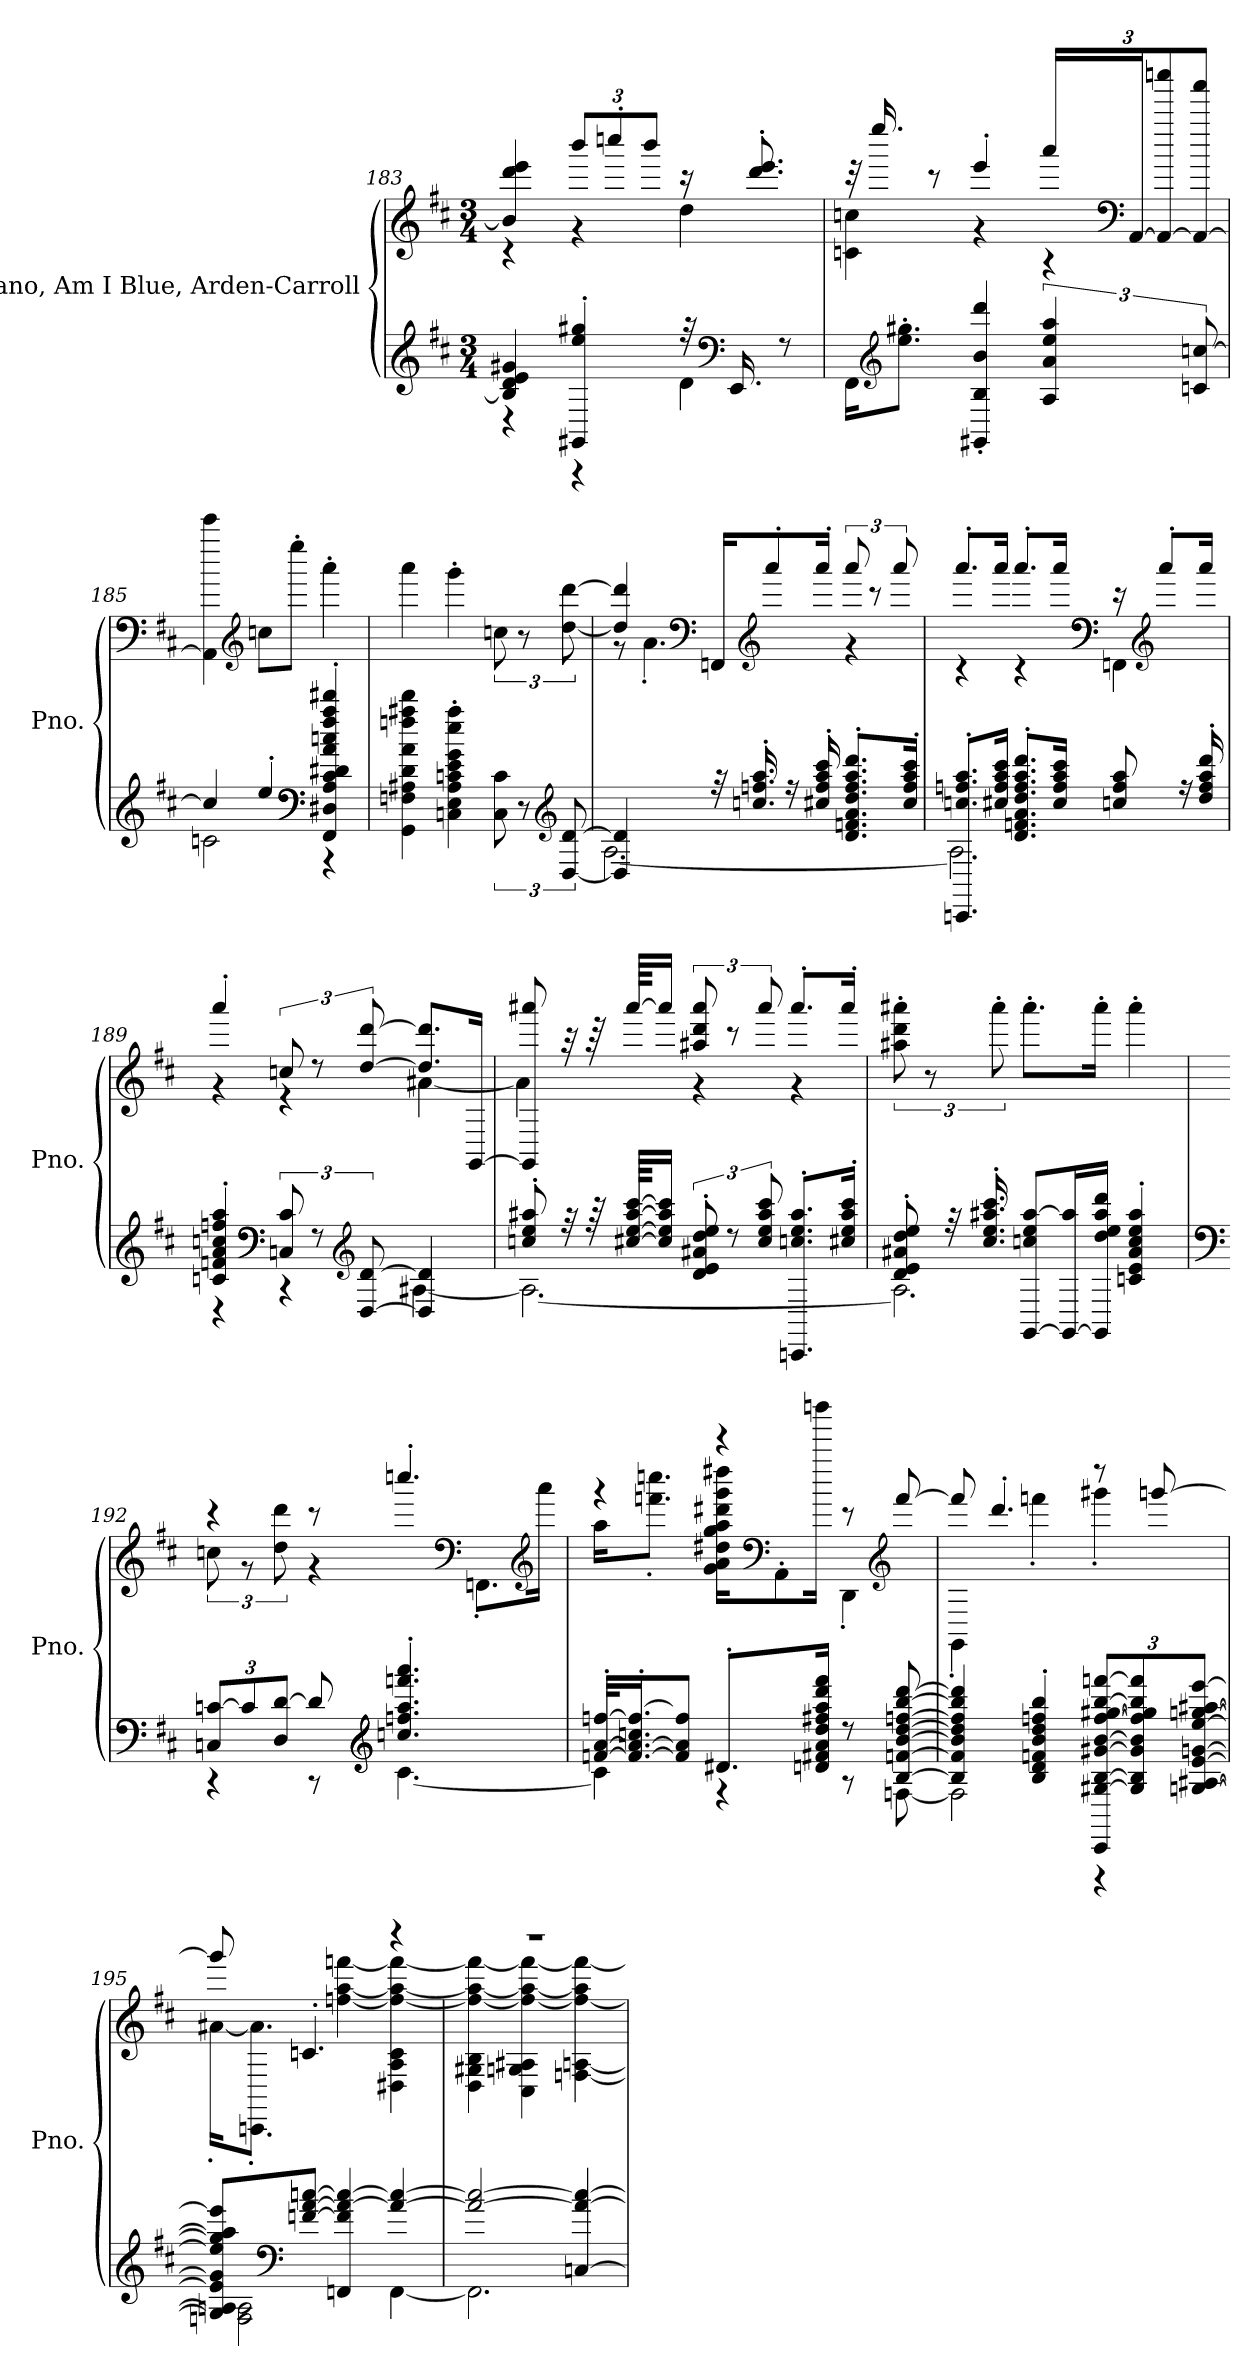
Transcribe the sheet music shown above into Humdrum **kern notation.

**kern	**kern
*part1	*part1
*staff2	*staff1
*I"Piano, Am I Blue, Arden-Carroll	*
*I'Pno.	*
*clefG2	*clefG2
*k[f#c#]	*k[f#c#]
*M3/4	*M3/4
=183	=183
*^	*^
4B/] 4d/ 4e/ 4g#X/	4r	4b/] 4ddd/ 4eee/	4r
*	*	*Xbrackettup	*
4GG#X/' 4ee/' 4gg#X/'	4r	12bbb/L	4r
.	.	12ccccn'/	.
.	.	12bbb/J	.
32r	4d\	16r	4dd\
*clefF4	*	*	*
16.EE/	.	.	.
.	.	8.ddd/' 8.eee/'	.
8r	.	.	.
*v	*v	*	*
=184	=184	=184
16FF#\KL	32r	4cn\ 4ccn\
.	16.eeee/	.
*clefG2	*	*
8.ee\' 8.gg#X\'J	.	.
.	8r	.
4GG#X/' 4B/' 4b/' 4ddd/'	4eee'/	4r
6A/ 6a/ 6ee/ 6aa/	24aaa/LL	4r
*	*clefF4	*
.	[24AA/J	.
.	12AA/_ 12ccccn/	.
12cn/ [12ccn/	12AA/_ 12aaa/J	.
*	*v	*v
!!LO:LB:g=z
=185	=185
*^	*
4cc/]	2cn\	4AA\] 4eee\
*	*	*clefG2
4ee'/	.	8ccn\L
.	.	8eeee'\J
*clefF4	*	*
4FF#/' 4D#X/' 4A/' 4c/' 4d#X/' 4a/' 4ccn/' 4ff#/' 4aa/' 4ddd#X/'	4r	4aaa'\
*v	*v	*
=186	=186
4GG\ 4Fn\ 4A#X\ 4d\ 4a\ 4ffn\ 4aa#X\ 4ddd\	4aaa\
4Cn\' 4E\' 4A#\' 4cn\' 4e\' 4g\' 4ee\' 4aa#\'	4ggg'\
*	*brackettup
12C\ 12c\	12ccn\
12r	12r
*clefG2	*
[12D/ [12d/	[12dd\ [12ddd\
=187	=187
*^	*^
4D/] 4d/]	[2.A\	4dd/] 4ddd/]	8r
.	.	.	4.a'\
*	*	*clefF4	*
32r	.	16FFn/KL	.
16.ccn/' 16.ffn/' 16.aa/'	.	.	.
*	*	*clefG2	*
.	.	8aaa'/	.
16r	.	.	.
16cc#X/' 16ff/' 16aa/' 16ccc#/'	.	16aaa'/Jk	.
8.d/' 8.fn/' 8.a/' 8.dd/' 8.ff/' 8.aa/' 8.ddd/'L	.	12aaa/	4r
.	.	12r	.
.	.	12aaa/	.
16cc#/' 16ff/' 16aa/' 16ccc#/'Jk	.	.	.
!!LO:PB:g=z	!!
=188	=188	=188	=188
8.CCn/' 8.ccn/' 8.ffn/' 8.aa/'L	2.A\]	8.aaa'/L	4r
16cc#X/ 16ff/ 16aa/ 16ccc#/Jk	.	16aaa/Jk	.
8.d/' 8.fn/' 8.a/' 8.dd/' 8.ff/' 8.aa/' 8.ddd/'L	.	8.aaa'/L	4r
16cc#/ 16ff/ 16aa/ 16ccc#/Jk	.	16aaa/Jk	.
*	*	*clefF4	*
8ccn/ 8ff/ 8aa/	.	16r	4FFn\
*	*	*clefG2	*
.	.	8aaa'/L	.
16r	.	.	.
16dd/' 16ff/' 16aa/' 16ddd/'	.	16aaa/Jk	.
=189	=189	=189	=189
4cn/' 4fn/' 4a/' 4ccn/' 4ffn/' 4aa/'	4r	4aaa'/	4r
*clefF4	*	*	*
12Cn/ 12c/	4r	12ccn/	4r
12r	.	12r	.
*clefG2	*	*	*
[12D/ [12d/	.	[12dd/ [12ddd/	.
4D/] 4d/]	[4A#X\	8.dd/] 8.ddd/]L	[4a#X\
.	.	[16GG/Jk	.
!!LO:LB:g=z	!!
=190	=190	=190	=190
8ccn/' 8ee/' 8aa#X/'	2.A#\_	8GG/] 8aaa#X/	4a#\]
32r	.	32r	.
64r	.	64r	.
[64cc#X/ [64ee/ [64aa#/ [64ccc#/KKLL	.	[64aaa#/KKLL	.
16cc#/] 16ee/] 16aa#/] 16ccc#/]JJ	.	16aaa#/JJ]	.
12d/' 12e/' 12a#X/' 12dd/' 12ee/'	.	12aa#X/ 12ddd/ 12aaa#/	4r
12r	.	12r	.
12cc#/ 12ee/ 12aa#/ 12ccc#/	.	12aaa#/	.
8.CCn/' 8.ccn/' 8.ee/' 8.aa#/'L	.	8.aaa#'/L	4r
16cc#X/' 16ee/' 16aa#/' 16ccc#/'Jk	.	16aaa#'/Jk	.
*	*	*v	*v
=191	=191	=191
8d/' 8e/' 8a#X/' 8dd/' 8ee/'	2.A#\]	12aa#X\' 12ddd\' 12aaa#X\'
.	.	12r
32r	.	.
16.cc#/' 16.ee/' 16.aa#X/' 16.ccc#/'	.	.
.	.	12aaa#'\
[8GG/ 8ccn/ 8ee/ [8aa#/L	.	8.aaa#'\L
16GG/_ 16aa#/]L	.	.
16GG/] 16dd/ 16ee/ 16aa#/ 16ddd/JJ	.	16aaa#'\Jk
4cn/' 4e/' 4a#/' 4cc/' 4ee/' 4aa#/'	.	4aaa#'\
!!LO:LB:g=z
=192	=192	=192
*clefF4	*	*
*Xbrackettup	*	*
*	*	*^
12Cn/ [12cn/L	4r	4r	12ccn\
12c/]	.	.	12r
12D/ [12d/J	.	.	12dd\ 12ddd\
8d/]	8r	8r	4r
*clefG2	*	*	*
4.ccn/' 4.ffn/' 4.aa/' 4.fffn/' 4.aaa/'	[4.c\	4.ccccn'/	.
*	*	*clefF4	*
.	.	.	8.FFn'\L
*	*	*clefG2	*
.	.	.	16aaa\Jk
=193	=193	=193	=193
[32fn/' [32a/' [32ffn/'KLL	4c\]	4r	16aa\KL
16.f/_' 16.a/_' 16.ccn/' 16.ff/_'J	.	.	.
.	.	.	8.fffn\' 8.ccccn\'J
8f/] 8a/] 8ff/]J	.	.	.
8.d#X'/L	4r	4r	16g\ 16a\ 16dd#X\ 16gg\ 16aa\ 16ddd#X\ 16ggg\ 16dddd#X\KL
*	*	*clefF4	*
.	.	.	8AA'\
16dn/ 16f#X/ 16a/ 16dd/ 16ff#X/ 16aa/ 16ddd/ 16fff#/Jk	.	.	16ddddn\Jk
8r	8r	8r	4DD'\
*	*	*clefG2	*
[8B/ [8fn/ [8b/ [8dd/ [8ffn/ [8bb/ [8ddd/	[8Fn\	[8fff/	.
=194	=194	=194	=194
4B/] 4f/] 4b/] 4dd/] 4ff/] 4bb/] 4ddd/]	2F\]	8fff/]	4GG'\
.	.	4.ddd'/	.
4B/' 4d/' 4fn/' 4b/' 4dd/' 4ffn/' 4bb/'	.	.	4fffn'\
12CC#/ [12G#X/ [12B/ [12g#X/ [12b/ [12ff/ [12gg#X/ [12bb/ [12fffn/L	4r	8r	4ggg#X'\
12G#/] 12B/] 12g#/] 12b/] 12ff/] 12gg#/] 12bb/] 12fff/]	.	.	.
.	.	[8gggn/	.
[12Gn/ [12A#X/ [12e/ [12gn/ [12ee/ [12ggn/ [12aa#X/ [12eee/J	.	.	.
!!LO:PB:g=z	!!
=195	=195	=195	=195
8G/] 8A#/] 8e/] 8g/] 8ee/] 8gg/] 8aa#/] 8eee/]L	2Fn\ 2An\	8ggg/]	[16a#X'\KL
.	.	.	8.CCn\' 8.a#\]'J
*clefF4	*	*	*
[8fn/ [8a/ [8ccn/J	.	4.cn'/	.
4FFn/ 4f/] 4a/_ 4cc/_	.	.	[4ffn\ [4aa\ [4fffn\
4a/_ 4cc/_	[4FF\	4r	4D#X\ 4A\ 4c\ 4ff\_ 4aa\_ 4fff\_
=196	=196	=196	=196
2a/_ 2cc/_	2.FF\]	2.r	4D\ 4G#X\ 4B\ 4ff\_ 4aa\_ 4fff\_
.	.	.	4C#\ 4Gn\ 4A#X\ 4ff\_ 4aa\_ 4fff\_
[4Cn/ 4a/_ 4cc/_	.	.	[4Fn\ [4An\ 4ff\_ 4aa\] 4fff\_
*v	*v	*	*
*	*v	*v
=	=
*-	*-
